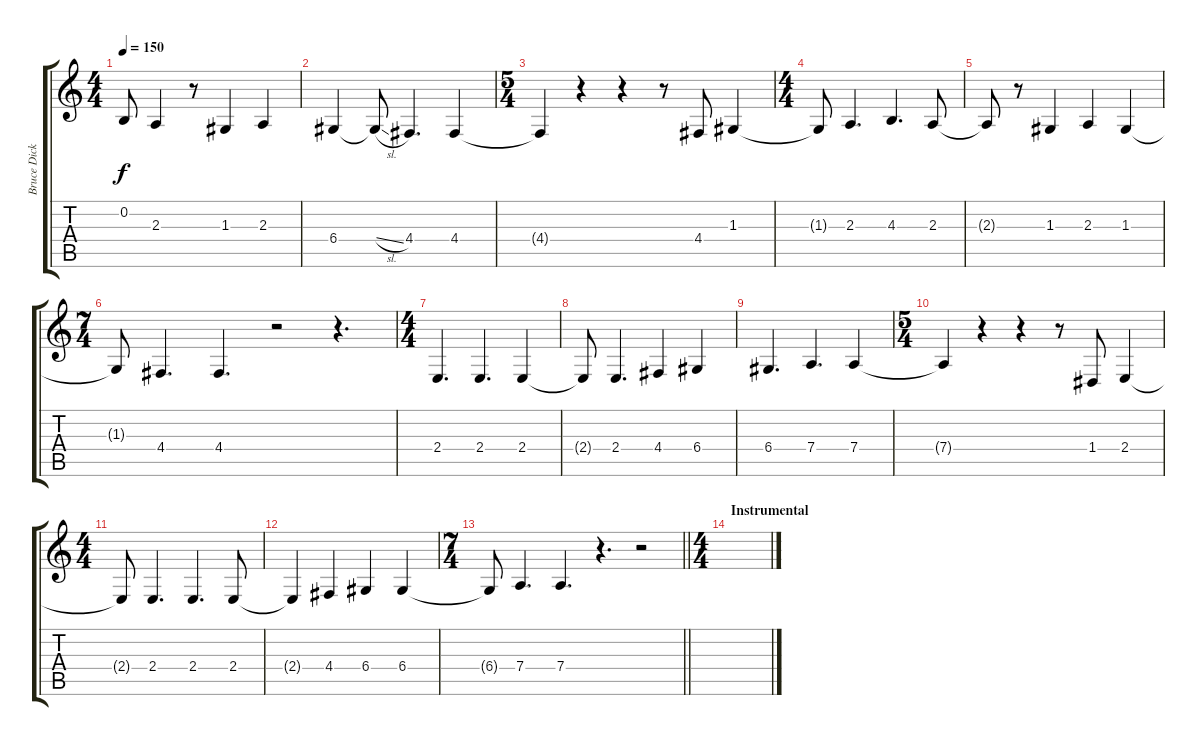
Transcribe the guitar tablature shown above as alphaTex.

\track ("Bruce Dickinson" "Bruce Dick") {instrument violin}
\staff {score tabs}
\tuning (E4 B3 G3 D3 A2 E2) {hide}
\ts (4 4)
\tempo 150
\clef g2
\ks c
0.2{t}.8{dy f} 2.3.4 r.8 1.3.4 2.3.4 |
6.4.4 6.4{sl t}.8 4.4.4{d} 4.4.4 |
\ts (5 4)
4.4{t}.4 r.4 r.4 r.8 4.4.8 1.3.4 |
\ts (4 4)
1.3{t}.8 2.3.4{d} 4.3.4{d} 2.3.8 |
2.3{t}.8 r.8 1.3.4 2.3.4 1.3.4 |
\ts (7 4)
1.3{t}.8 4.4.4{d} 4.4.4{d} r.2 r.4{d} |
\ts (4 4)
2.4.4{d} 2.4.4{d} 2.4.4 |
2.4{t}.8 2.4.4{d} 4.4.4 6.4.4 |
6.4.4{d} 7.4.4{d} 7.4.4 |
\ts (5 4)
7.4{t}.4 r.4 r.4 r.8 1.4.8 2.4.4 |
\ts (4 4)
2.4{t}.8 2.4.4{d} 2.4.4{d} 2.4.8 |
2.4{t}.4 4.4.4 6.4.4 6.4.4 |
\ts (7 4)
\barLineRight lightlight
6.4{t}.8 7.4.4{d} 7.4.4{d} r.4{d} r.2 |
\ts (4 4)
\section ("" "Instrumental")
